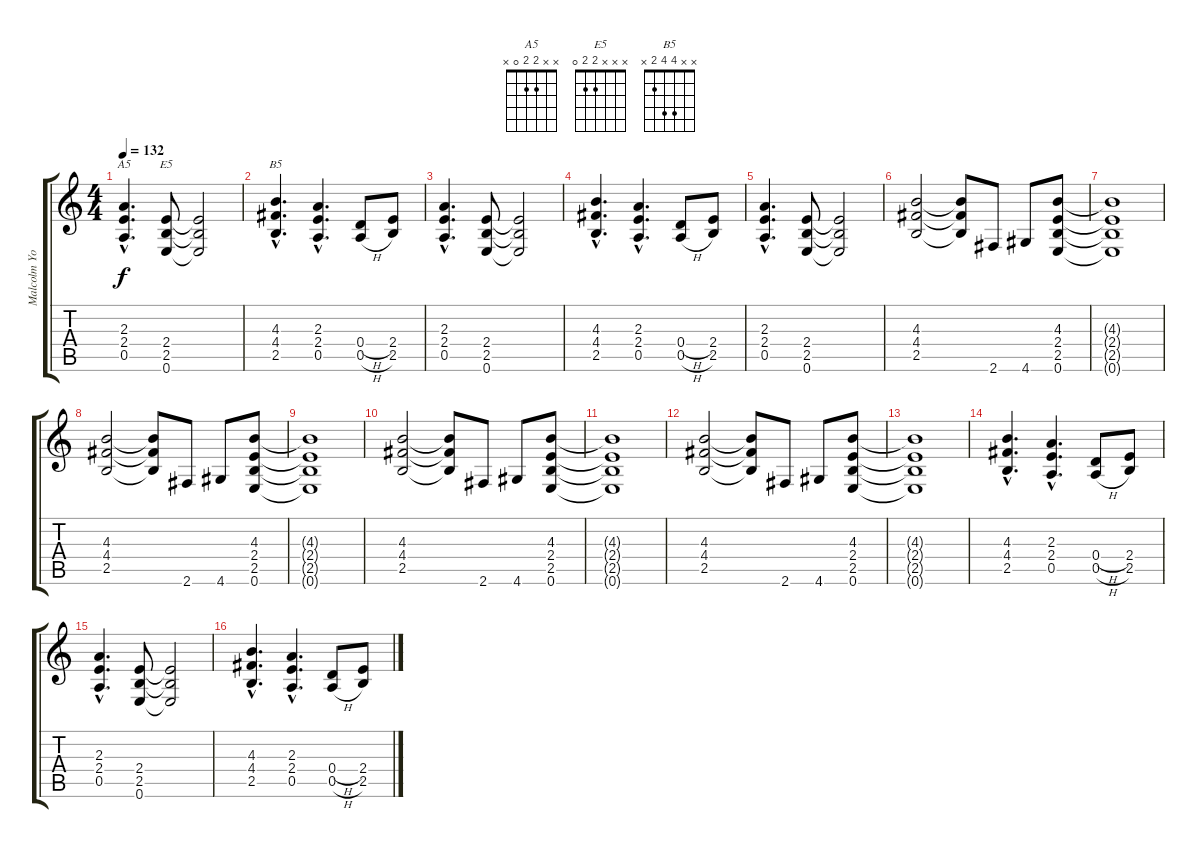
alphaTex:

\track ("Malcolm Young" "Malcolm Yo") {instrument overdrivenguitar}
\staff {score tabs}
\tuning (E4 B3 G3 D3 A2 E2) {hide}
\chord ("A5" x x 2 2 0 x)
\chord ("E5" x x x 2 2 0)
\chord ("B5" x x 4 4 2 x)
\ts (4 4)
\tempo 132
\clef g2
\ks c
(2.3{hac} 2.4{hac} 0.5{hac}).4{d ch "A5" dy f} (2.4 2.5 0.6).8{ch "E5"} (2.4{t} 2.5{t} 0.6{t}).2 |
(4.3{hac} 4.4{hac} 2.5{hac}).4{d ch "B5"} (2.3{hac} 2.4{hac} 0.5{hac}).4{d} (0.4{h} 0.5{h}).8 (2.4 2.5).8 |
(2.3{hac} 2.4{hac} 0.5{hac}).4{d} (2.4 2.5 0.6).8 (2.4{t} 2.5{t} 0.6{t}).2 |
(4.3{hac} 4.4{hac} 2.5{hac}).4{d} (2.3{hac} 2.4{hac} 0.5{hac}).4{d} (0.4{h} 0.5{h}).8 (2.4 2.5).8 |
(2.3{hac} 2.4{hac} 0.5{hac}).4{d} (2.4 2.5 0.6).8 (2.4{t} 2.5{t} 0.6{t}).2 |
(4.3 4.4 2.5).2 (4.3{t} 4.4{t} 2.5{t}).8 2.6.8 4.6.8 (4.3 2.4 2.5 0.6).8 |
(4.3{t} 2.4{t} 2.5{t} 0.6{t}).1 |
(4.3 4.4 2.5).2 (4.3{t} 4.4{t} 2.5{t}).8 2.6.8 4.6.8 (4.3 2.4 2.5 0.6).8 |
(4.3{t} 2.4{t} 2.5{t} 0.6{t}).1 |
(4.3 4.4 2.5).2 (4.3{t} 4.4{t} 2.5{t}).8 2.6.8 4.6.8 (4.3 2.4 2.5 0.6).8 |
(4.3{t} 2.4{t} 2.5{t} 0.6{t}).1 |
(4.3 4.4 2.5).2 (4.3{t} 4.4{t} 2.5{t}).8 2.6.8 4.6.8 (4.3 2.4 2.5 0.6).8 |
(4.3{t} 2.4{t} 2.5{t} 0.6{t}).1 |
(4.3{hac} 4.4{hac} 2.5{hac}).4{d} (2.3{hac} 2.4{hac} 0.5{hac}).4{d} (0.4{h} 0.5{h}).8 (2.4 2.5).8 |
(2.3{hac} 2.4{hac} 0.5{hac}).4{d} (2.4 2.5 0.6).8 (2.4{t} 2.5{t} 0.6{t}).2 |
(4.3{hac} 4.4{hac} 2.5{hac}).4{d} (2.3{hac} 2.4{hac} 0.5{hac}).4{d} (0.4{h} 0.5{h}).8 (2.4 2.5).8
